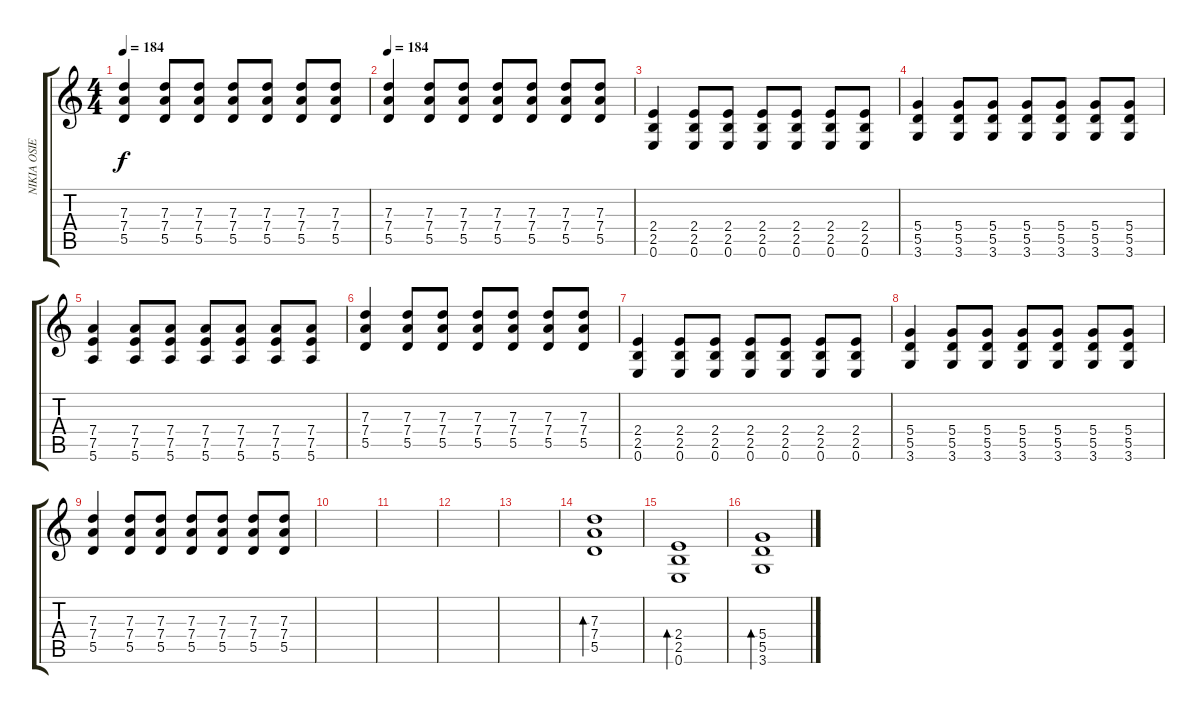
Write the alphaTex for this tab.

\track ("NIKIA OSIEV" "NIKIA OSIE") {instrument distortionguitar}
\staff {score tabs}
\tuning (E4 B3 G3 D3 A2 E2) {hide}
\ts (4 4)
\tempo 184
\clef g2
\ks c
(7.3 7.4 5.5).4{dy f} (7.3 7.4 5.5).8 (7.3 7.4 5.5).8 (7.3 7.4 5.5).8 (7.3 7.4 5.5).8 (7.3 7.4 5.5).8 (7.3 7.4 5.5).8 |
\tempo 184
(7.3 7.4 5.5).4 (7.3 7.4 5.5).8 (7.3 7.4 5.5).8 (7.3 7.4 5.5).8 (7.3 7.4 5.5).8 (7.3 7.4 5.5).8 (7.3 7.4 5.5).8 |
(2.4 2.5 0.6).4 (2.4 2.5 0.6).8 (2.4 2.5 0.6).8 (2.4 2.5 0.6).8 (2.4 2.5 0.6).8 (2.4 2.5 0.6).8 (2.4 2.5 0.6).8 |
(5.4 5.5 3.6).4 (5.4 5.5 3.6).8 (5.4 5.5 3.6).8 (5.4 5.5 3.6).8 (5.4 5.5 3.6).8 (5.4 5.5 3.6).8 (5.4 5.5 3.6).8 |
(7.4 7.5 5.6).4 (7.4 7.5 5.6).8 (7.4 7.5 5.6).8 (7.4 7.5 5.6).8 (7.4 7.5 5.6).8 (7.4 7.5 5.6).8 (7.4 7.5 5.6).8 |
(7.3 7.4 5.5).4 (7.3 7.4 5.5).8 (7.3 7.4 5.5).8 (7.3 7.4 5.5).8 (7.3 7.4 5.5).8 (7.3 7.4 5.5).8 (7.3 7.4 5.5).8 |
(2.4 2.5 0.6).4 (2.4 2.5 0.6).8 (2.4 2.5 0.6).8 (2.4 2.5 0.6).8 (2.4 2.5 0.6).8 (2.4 2.5 0.6).8 (2.4 2.5 0.6).8 |
(5.4 5.5 3.6).4 (5.4 5.5 3.6).8 (5.4 5.5 3.6).8 (5.4 5.5 3.6).8 (5.4 5.5 3.6).8 (5.4 5.5 3.6).8 (5.4 5.5 3.6).8 |
(7.3 7.4 5.5).4 (7.3 7.4 5.5).8 (7.3 7.4 5.5).8 (7.3 7.4 5.5).8 (7.3 7.4 5.5).8 (7.3 7.4 5.5).8 (7.3 7.4 5.5).8 |
|
|
|
|
(7.3 7.4 5.5).1{bd 240 volume 11 instrument electricguitarmuted} |
(2.4 2.5 0.6).1{bd 240} |
(5.4 5.5 3.6).1{bd 240}
